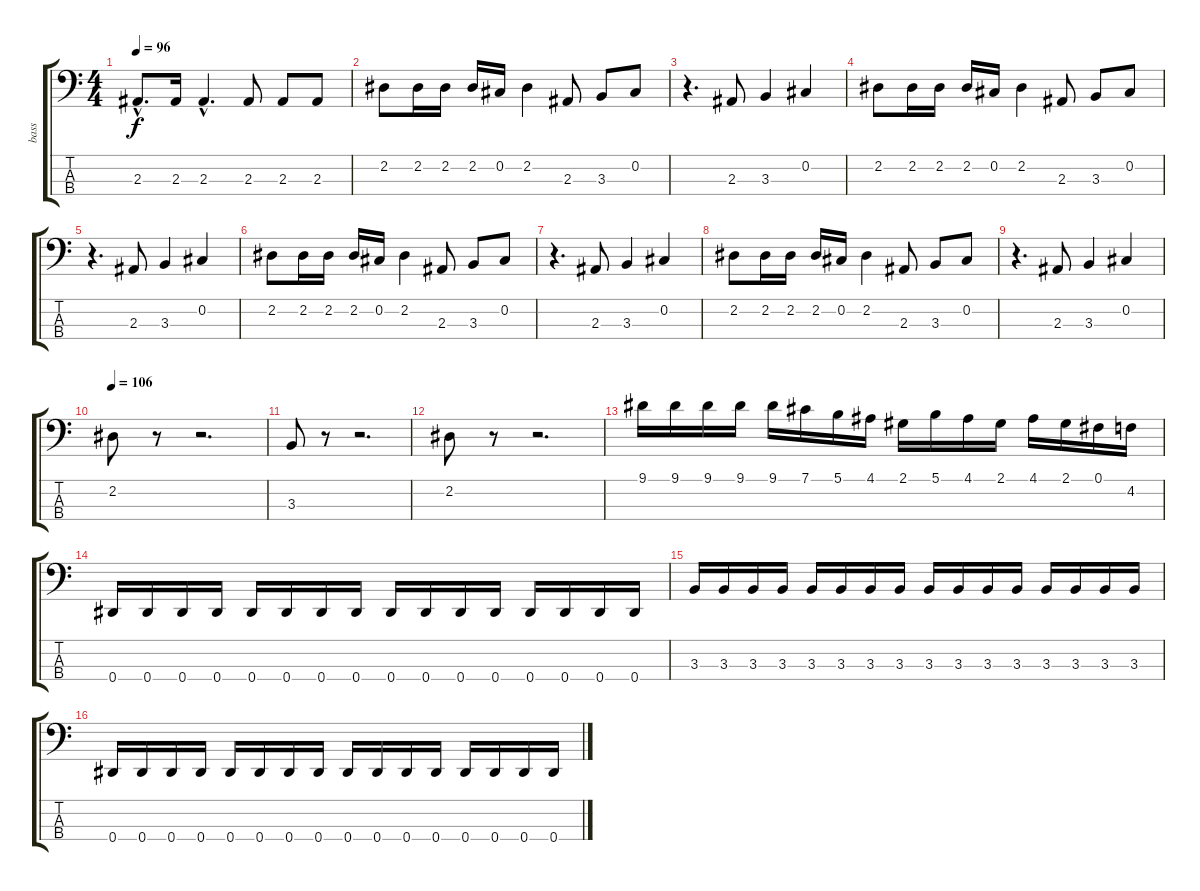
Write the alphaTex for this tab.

\track ("bass" "bass") {instrument electricbasspick}
\staff {score tabs}
\tuning (Gb2 Db2 Ab1 Eb1) {hide}
\ts (4 4)
\tempo 96
\clef f4
\ks c
2.3{hac}.8{d dy f} 2.3.16 2.3{hac}.4{d} 2.3.8 2.3.8 2.3.8 |
2.2.8 2.2.16 2.2.16 2.2.16 0.2.16 2.2.4 2.3.8 3.3.8 0.2.8 |
r.4{d} 2.3.8 3.3.4 0.2.4 |
2.2.8 2.2.16 2.2.16 2.2.16 0.2.16 2.2.4 2.3.8 3.3.8 0.2.8 |
r.4{d} 2.3.8 3.3.4 0.2.4 |
2.2.8 2.2.16 2.2.16 2.2.16 0.2.16 2.2.4 2.3.8 3.3.8 0.2.8 |
r.4{d} 2.3.8 3.3.4 0.2.4 |
2.2.8 2.2.16 2.2.16 2.2.16 0.2.16 2.2.4 2.3.8 3.3.8 0.2.8 |
r.4{d} 2.3.8 3.3.4 0.2.4 |
\tempo 106
2.2.8 r.8 r.2{d} |
3.3.8 r.8 r.2{d} |
2.2.8 r.8 r.2{d} |
9.1.16 9.1.16 9.1.16 9.1.16 9.1.16 7.1.16 5.1.16 4.1.16 2.1.16 5.1.16 4.1.16 2.1.16 4.1.16 2.1.16 0.1.16 4.2.16 |
0.4.16 0.4.16 0.4.16 0.4.16 0.4.16 0.4.16 0.4.16 0.4.16 0.4.16 0.4.16 0.4.16 0.4.16 0.4.16 0.4.16 0.4.16 0.4.16 |
3.3.16 3.3.16 3.3.16 3.3.16 3.3.16 3.3.16 3.3.16 3.3.16 3.3.16 3.3.16 3.3.16 3.3.16 3.3.16 3.3.16 3.3.16 3.3.16 |
0.4.16 0.4.16 0.4.16 0.4.16 0.4.16 0.4.16 0.4.16 0.4.16 0.4.16 0.4.16 0.4.16 0.4.16 0.4.16 0.4.16 0.4.16 0.4.16
